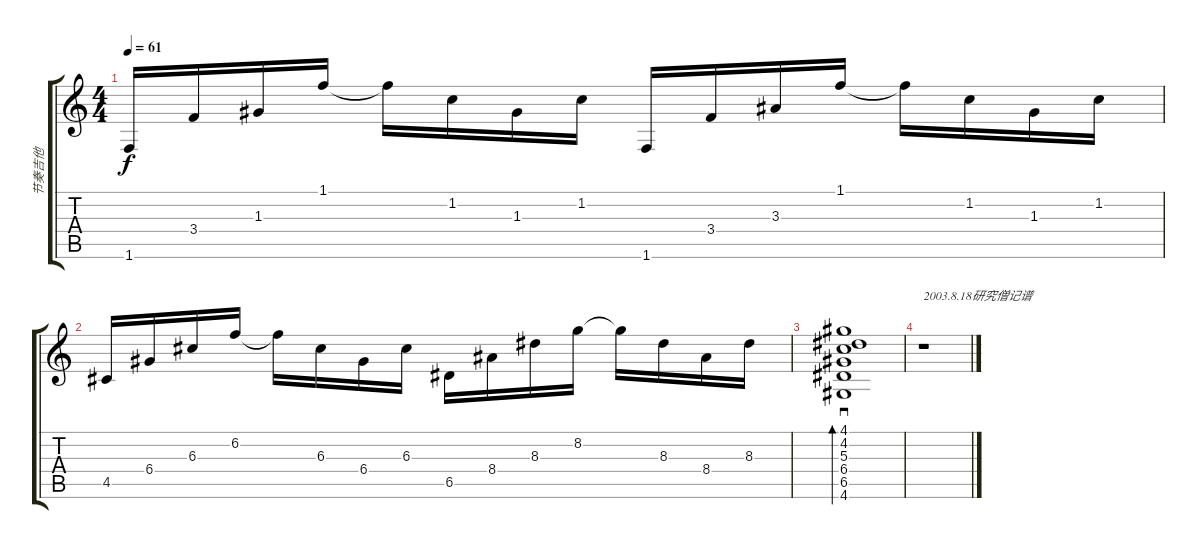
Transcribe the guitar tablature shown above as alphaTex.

\track ("节奏吉他" "节奏吉他") {instrument acousticguitarsteel}
\staff {score tabs}
\tuning (E4 B3 G3 D3 A2 E2) {hide}
\ts (4 4)
\tempo 61
\clef g2
\ks c
1.6.16{dy f} 3.4.16 1.3.16 1.1.16 1.1{t}.16 1.2.16 1.3.16 1.2.16 1.6.16 3.4.16 3.3.16 1.1.16 1.1{t}.16 1.2.16 1.3.16 1.2.16 |
4.5.16 6.4.16 6.3.16 6.2.16 6.2{t}.16 6.3.16 6.4.16 6.3.16 6.5.16 8.4.16 8.3.16 8.2.16 8.2{t}.16 8.3.16 8.4.16 8.3.16 |
(4.1 4.2 5.3 6.4 6.5 4.6).1{sd bd 60} |
r.1{txt "2003.8.18研究僧记谱"}
